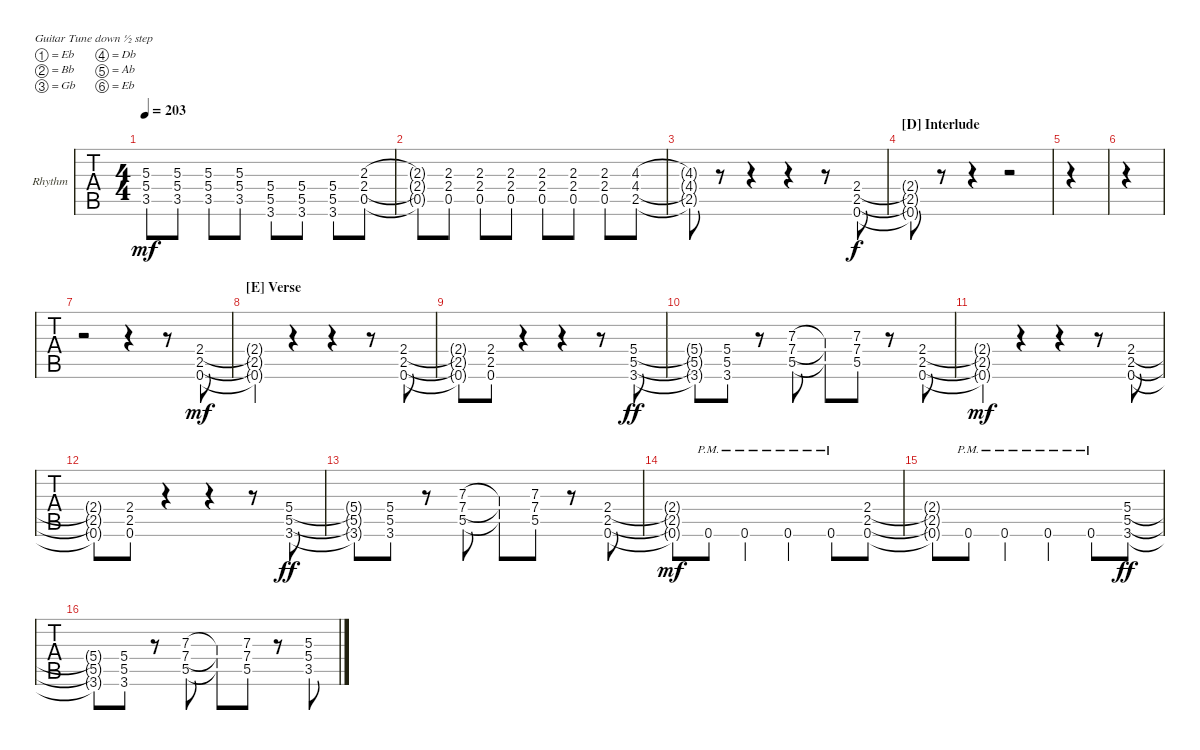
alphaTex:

\defaultSystemsLayout 4
\bracketExtendMode groupsimilarinstruments
\firstSystemTrackNameOrientation horizontal
\otherSystemsTrackNameOrientation horizontal
\track ("Tim McIlrath - Guitar One" "Rhythm") {instrument distortionguitar}
\staff {tabs}
\tuning (Eb4 Bb3 Gb3 Db3 Ab2 Eb2)
\ts (4 4)
\tempo 203
\clef g2
\ks c
(3.5 5.4 5.3).8{dy mf} (3.5 5.4 5.3).8 (3.5 5.3 5.4).8 (3.5 5.4 5.3).8 (3.6 5.5 5.4).8 (3.6 5.4 5.5).8 (3.6 5.5 5.4).8 (0.5 2.4 2.3).8 |
(0.5{t} 2.3{t} 2.4{t}).8 (0.5 2.3 2.4).8 (0.5 2.4 2.3).8 (0.5 2.3 2.4).8 (0.5 2.4 2.3).8 (0.5 2.3 2.4).8 (0.5 2.4 2.3).8 (2.5 4.4 4.3).8 |
(2.5{t} 4.3{t} 4.4{t}).8 r.8 r.4 r.4 r.8 (0.6 2.5 2.4).8{dy f} |
\section ("D" "Interlude")
(2.4{t} 2.5{t} 0.6{t}).8 r.8 r.4 r.2 |
|
|
r.2 r.4 r.8 (0.6 2.5 2.4).8{dy mf} |
\section ("E" "Verse")
(0.6{t} 2.5{t} 2.4{t}).4 r.4 r.4 r.8 (0.6 2.5 2.4).8 |
(2.4{t} 2.5{t} 0.6{t}).8 (0.6 2.5 2.4).8 r.4 r.4 r.8 (3.6 5.5 5.4).8{dy ff} |
(3.6{t} 5.5{t} 5.4{t}).8 (3.6 5.5 5.4).8 r.8 (5.5 7.4 7.3).8 (7.3{t} 7.4{t} 5.5{t}).8 (5.5 7.4 7.3).8 r.8 (0.6 2.5 2.4).8 |
(0.6{t} 2.5{t} 2.4{t}).4{dy mf} r.4 r.4 r.8 (0.6 2.5 2.4).8 |
(2.4{t} 2.5{t} 0.6{t}).8 (0.6 2.5 2.4).8 r.4 r.4 r.8 (3.6 5.5 5.4).8{dy ff} |
(3.6{t} 5.5{t} 5.4{t}).8 (3.6 5.5 5.4).8 r.8 (5.5 7.4 7.3).8 (7.3{t} 7.4{t} 5.5{t}).8 (5.5 7.4 7.3).8 r.8 (0.6 2.5 2.4).8 |
(0.6{t} 2.5{t} 2.4{t}).8{dy mf} 0.6{pm}.8 0.6{pm}.4 0.6{pm}.4 0.6{pm}.8 (0.6 2.5 2.4).8 |
(0.6{t} 2.5{t} 2.4{t}).8 0.6{pm}.8 0.6{pm}.4 0.6{pm}.4 0.6{pm}.8 (3.6 5.5 5.4).8{dy ff} |
(3.6{t} 5.5{t} 5.4{t}).8 (3.6 5.5 5.4).8 r.8 (5.5 7.4 7.3).8 (7.3{t} 7.4{t} 5.5{t}).8 (5.5 7.4 7.3).8 r.8 (3.5 5.4 5.3).8
